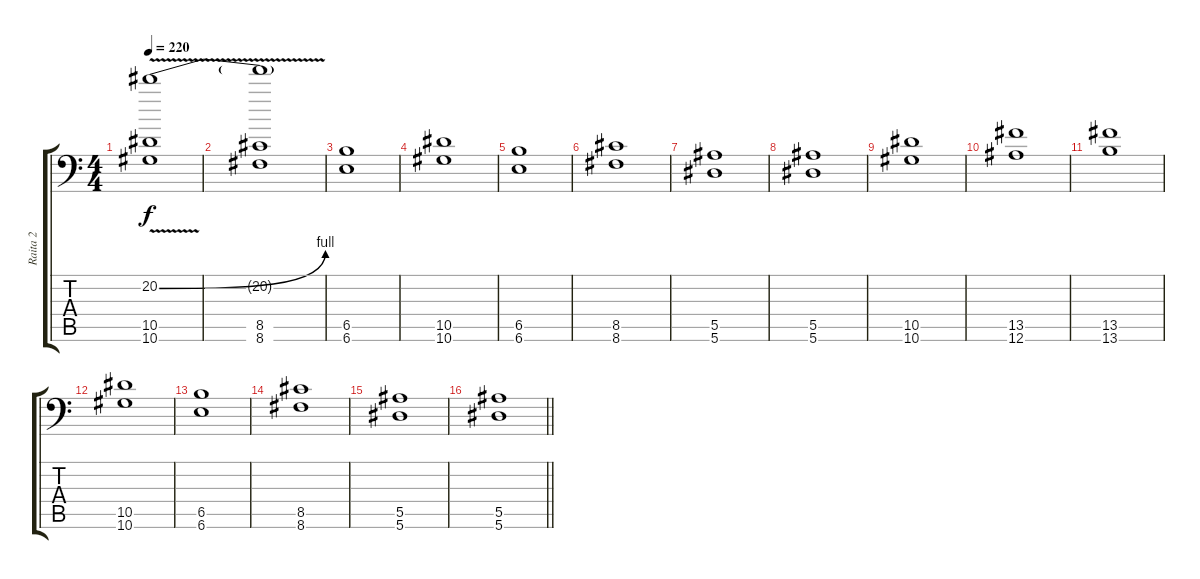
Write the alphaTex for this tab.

\track ("Raita 2" "Raita 2") {instrument distortionguitar}
\staff {score tabs}
\tuning (C4 G3 Eb3 Bb2 F2 Bb1) {hide}
\ts (4 4)
\section ("" "")
\tempo 220
\clef f4
\ks c
(20.2{be (bend 0 0 60 4) v} 10.5 10.6).1{dy f} |
(20.2{t} 8.5 8.6).1 |
(6.5 6.6).1 |
(10.5 10.6).1 |
(6.5 6.6).1 |
(8.5 8.6).1 |
(5.5 5.6).1 |
(5.5 5.6).1 |
(10.5 10.6).1 |
(13.5 12.6).1 |
(13.5 13.6).1 |
(10.5 10.6).1 |
(6.5 6.6).1 |
(8.5 8.6).1 |
(5.5 5.6).1 |
\barLineRight lightlight
(5.5 5.6).1
